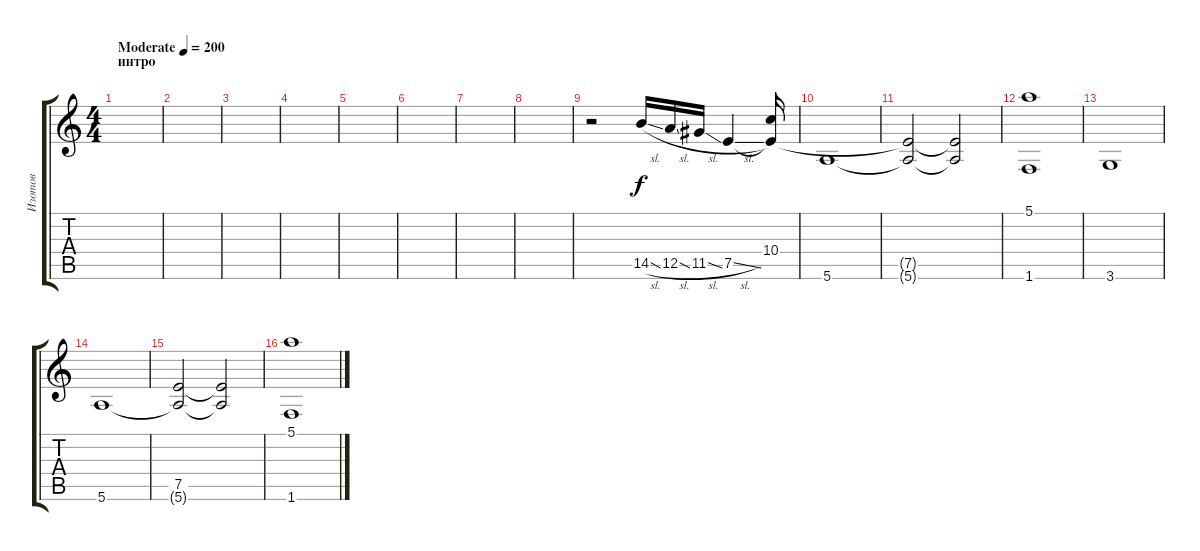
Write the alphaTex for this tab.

\track ("Изотов" "Изотов") {instrument electricbasspick}
\staff {score tabs}
\tuning (E4 B3 G3 D3 A2 E2) {hide}
\ts (4 4)
\section ("" "интро")
\tempo (200 "Moderate")
\clef g2
\ks c
|
|
|
|
|
|
|
|
r.2 14.5{sl}.16 12.5{sl}.16 11.5{sl}.16 7.5{sl}.4 (10.4 7.5{t}).16 |
5.6.1 |
(7.5{t} 5.6{t}).2 (7.5{t} 5.6{t}).2 |
(5.1 1.6).1 |
3.6.1 |
5.6.1 |
(7.5 5.6{t}).2 (7.5{t} 5.6{t}).2 |
(5.1 1.6).1
